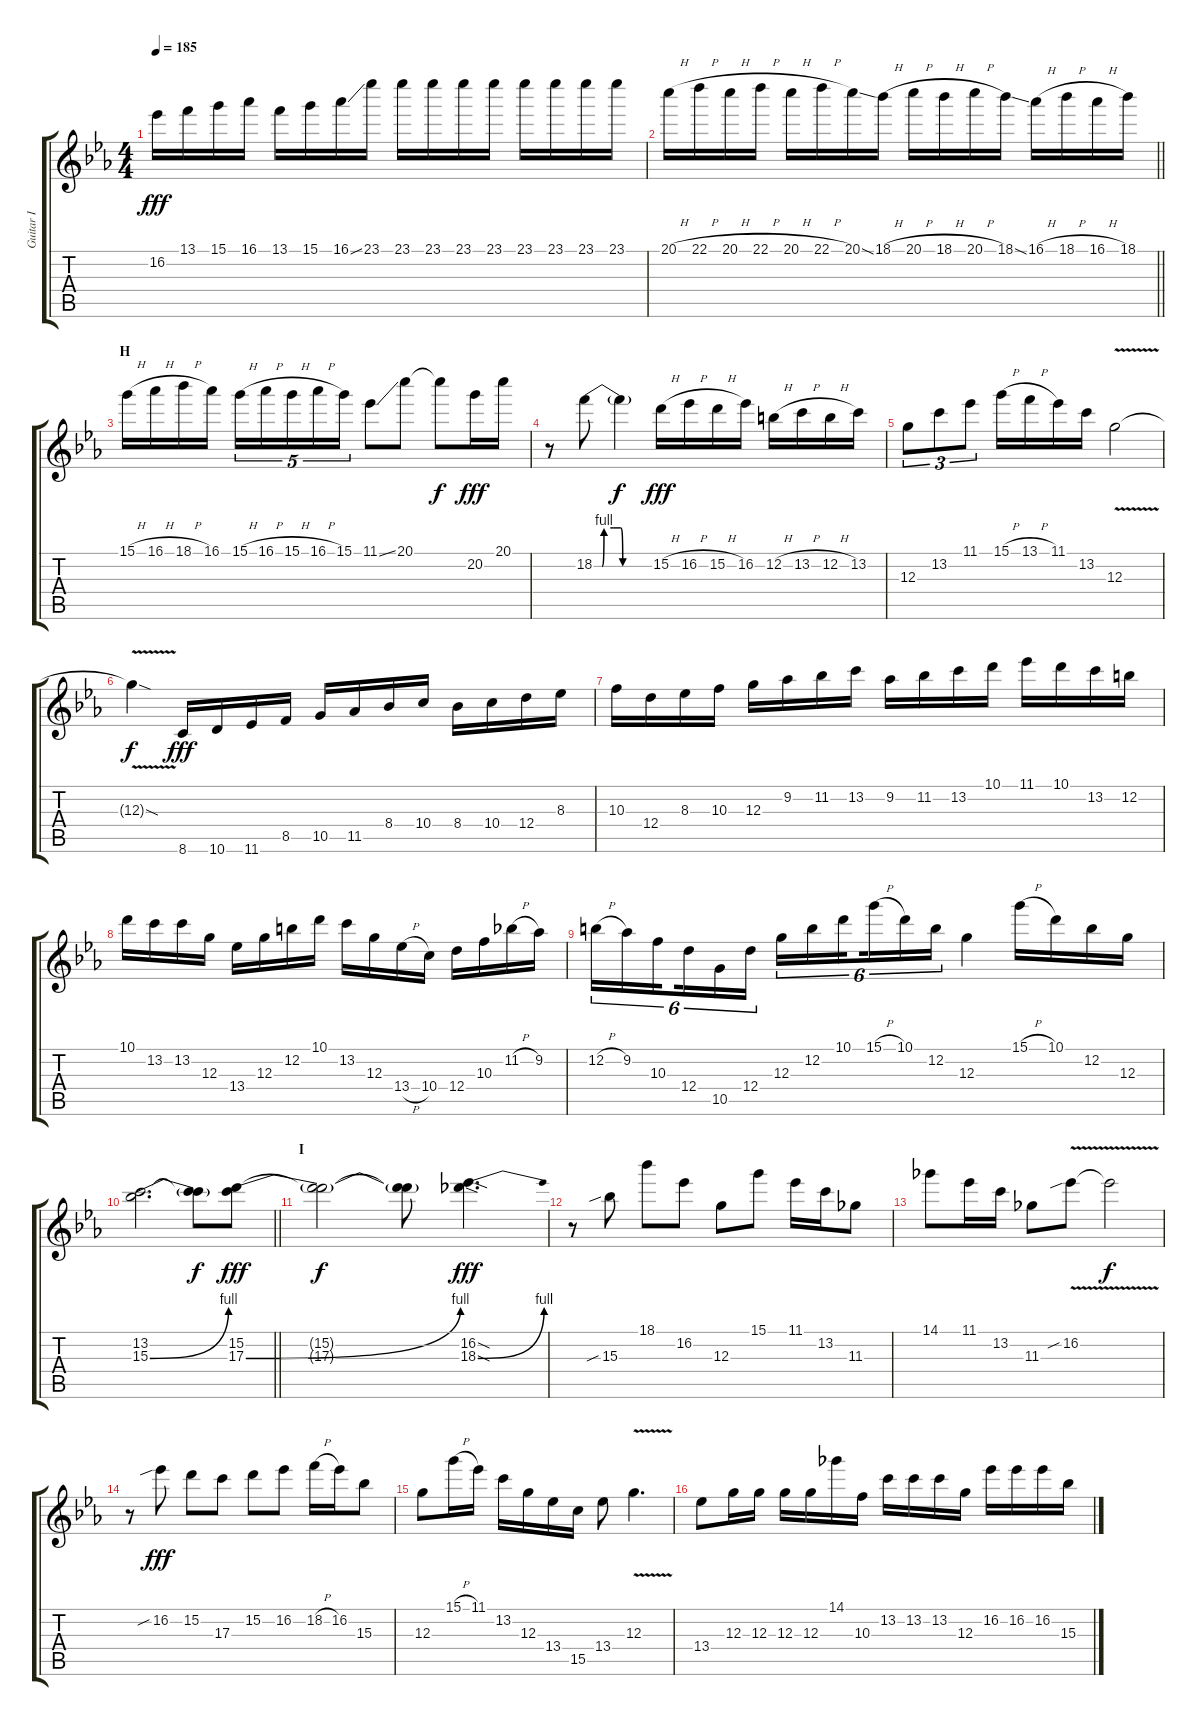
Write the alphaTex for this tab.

\track ("Guitar I" "Guitar I") {instrument overdrivenguitar}
\staff {score tabs}
\tuning (E4 B3 G3 D3 A2 E2) {hide}
\ts (4 4)
\tempo 185
\clef g2
\ks eb
16.2.16{dy fff} 13.1.16 15.1.16 16.1.16 13.1.16 15.1.16 16.1{ss}.16 23.1.16 23.1.16 23.1.16 23.1.16 23.1.16 23.1.16 23.1.16 23.1.16 23.1.16 |
\barLineRight lightlight
20.1{h}.16 22.1{h}.16 20.1{h}.16 22.1{h}.16 20.1{h}.16 22.1{h}.16 20.1{ss}.16 18.1{h}.16 20.1{h}.16 18.1{h}.16 20.1{h}.16 18.1{ss}.16 16.1{h}.16 18.1{h}.16 16.1{h}.16 18.1.16 |
\section ("" "H")
15.1{h}.16 16.1{h}.16 18.1{h}.16 16.1.16 15.1{h}.16{tu (5 4)} 16.1{h}.16{tu (5 4)} 15.1{h}.16{tu (5 4)} 16.1{h}.16{tu (5 4)} 15.1.16{tu (5 4)} 11.1{ss}.8 20.1.8 20.1{t}.8{dy f} 20.2.16{dy fff} 20.1.16 |
r.8 18.2{be (custom 0 0 8 0 10 4 20 4 27 4 29 0 38 0 60 0)}.8 18.2{t}.4{dy f} 15.2{h}.16{dy fff} 16.2{h}.16 15.2{h}.16 16.2.16 12.2{h}.16 13.2{h}.16 12.2{h}.16 13.2.16 |
12.3.8{tu (3 2)} 13.2.8{tu (3 2)} 11.1.8{tu (3 2)} 15.1{h}.16 13.1{h}.16 11.1.16 13.2.16 12.3{v}.2 |
12.3{sod t}.4{dy f} 8.6.16{dy fff} 10.6.16 11.6.16 8.5.16 10.5.16 11.5.16 8.4.16 10.4.16 8.4.16 10.4.16 12.4.16 8.3.16 |
10.3.16 12.4.16 8.3.16 10.3.16 12.3.16 9.2.16 11.2.16 13.2.16 9.2.16 11.2.16 13.2.16 10.1.16 11.1.16 10.1.16 13.2.16 12.2.16 |
10.1.16 13.2.16 13.2.16 12.3.16 13.4.16 12.3.16 12.2.16 10.1.16 13.2.16 12.3.16 13.4{h}.16 10.4.16 12.4.16 10.3.16 11.2{h}.16 9.2.16 |
12.2{h}.16{tu (6 4)} 9.2.16{tu (6 4)} 10.3.16{tu (6 4) beam splitsecondary} 12.4.16{tu (6 4)} 10.5.16{tu (6 4)} 12.4.16{tu (6 4)} 12.3.16{tu (6 4)} 12.2.16{tu (6 4)} 10.1.16{tu (6 4) beam splitsecondary} 15.1{h}.16{tu (6 4)} 10.1.16{tu (6 4)} 12.2.16{tu (6 4)} 12.3.4 15.1{h}.16 10.1.16 12.2.16 12.3.16 |
\barLineRight lightlight
(13.2 15.3{be (bend 0 0 60 4)}).2{d} (13.2{t} 15.3{t}).8{dy f} (15.2 17.3{be (bend 0 0 60 4)}).8{dy fff} |
\section ("" "I")
(15.2{t} 17.3{t}).2{dy f} (15.2{t} 17.3{t}).8 (16.2{sod} 18.3{be (bend 0 0 60 4) sod}).4{d dy fff} |
r.8 15.3{sib}.8 18.1.8 16.2.8 12.3.8 15.1.8 11.1.16 13.2.16 11.3.8 |
14.1.8 11.1.16 13.2.16 11.3.8 16.2{v sib}.8 16.2{t}.2{dy f} |
r.8 16.2{sib}.8{dy fff} 15.2.8 17.3.8 15.2.8 16.2.8 18.2{h}.16 16.2.16 15.3.8 |
12.3.8 15.1{h}.16 11.1.16 13.2.16 12.3.16 13.4.16 15.5.16 13.4.8 12.3{v}.4{d} |
13.4.8 12.3.16 12.3.16 12.3.16 12.3.16 14.1.16 10.3.16 13.2.16 13.2.16 13.2.16 12.3.16 16.2.16 16.2.16 16.2.16 15.3.16
